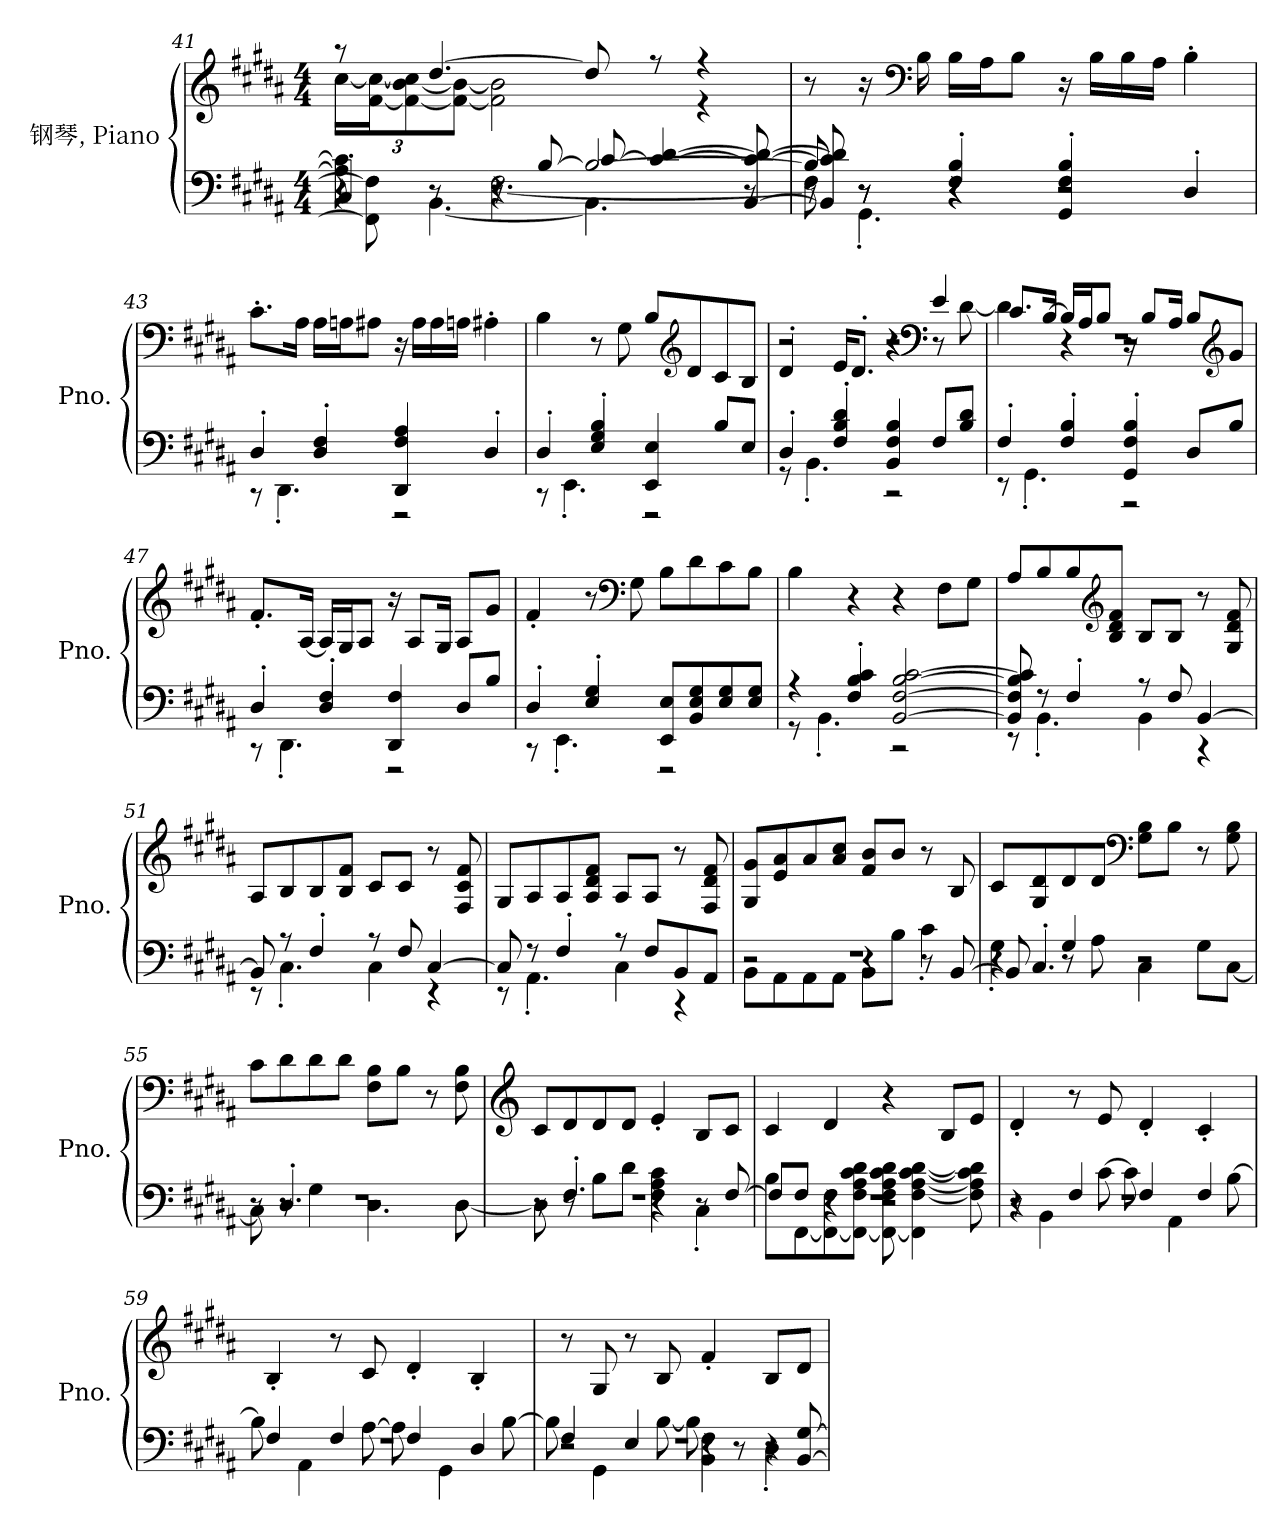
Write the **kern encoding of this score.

**kern	**kern
*part1	*part1
*staff2	*staff1
*I"钢琴, Piano	*
*I'Pno.	*
!!LO:LB:g=z
*clefF4	*clefG2
*k[f#c#g#d#a#]	*k[f#c#g#d#a#]
*M4/4	*M4/4
=41	=41
*^	*^
*	*^	*	*
*	*	*^	*	*
*	*	*	*	*	*Xbrackettup
4r	8A#\] 8c#\]	4C#'/	8FF#\] 8F#\]	8r	[24cc#\LL
.	.	.	.	.	[24f#\ 24cc#\_J
.	.	.	.	.	12f#\_ [12b\ 12cc#\]
.	8r	.	[4.BB\	[4.dd#/	.
.	.	.	.	.	12f#\_ 12b\_J
8r	[2.F#\	4r	.	.	2f#\] 2b\]
[8B/	.	.	.	.	.
2B/_	.	[8c#/	4.BB\]	8dd#/]	.
.	.	4c#/_ [4d#/	.	8r	.
.	.	.	.	4r	4r
.	.	[8BB/ 8c#/_ 8d#/_	8r	.	.
*	*	*	*	*v	*v
=42	=42	=42	=42	=42
8B/]	8F#\]	8BB/] 8c#/] 8d#/]	8r	8r
8r	8r	8r	4.GG#'\	16r
*	*	*	*	*clefF4
.	.	.	.	16B\
4r	4r	4F#/' 4B/'	.	16B\LL
.	.	.	.	16A#\J
.	.	.	.	8B\J
2r	2r	4GG#/' 4F#/' 4B/'	2r	16r
.	.	.	.	16B\LL
.	.	.	.	16B\
.	.	.	.	16A#\JJ
.	.	4D#'/	.	4B'\
*	*v	*v	*v	*
!!LO:LB:g=z
=43	=43	=43
4D#'/	8r	8.c#'\L
.	4.DD#'\	.
.	.	16A#\Jk
4D#/' 4F#/'	.	16A#\LL
.	.	16An\J
.	.	8A#X\J
4DD#/ 4F#/ 4A#/	2r	16r
.	.	16A#\LL
.	.	16A#\
.	.	16An\JJ
4D#'/	.	4A#X'\
=44	=44	=44
4D#'/	8r	4B\
.	4.EE'\	.
4E/' 4G#/' 4B/'	.	8r
.	.	8G#\
4EE/ 4E/	2r	8B/L
*	*	*clefG2
.	.	8d#/
8B/L	.	8c#/
8E/J	.	8B/J
=45	=45	=45
*	*	*^
*	*	*	*^
4D#'/	8r	2r	2r	4d#'/
.	4.BB'\	.	.	.
4F#/' 4B/' 4d#/'	.	.	.	16e/KL
.	.	.	.	8.d#'/J
4BB/ 4F#/ 4B/	2r	4r	4r	2r
*	*	*clefF4	*	*
8F#/L	.	4e/	8r	.
8B/ 8d#/J	.	.	[8d#\	.
!!LO:LB:g=z	!!	!!
=46	=46	=46	=46	=46
4F#'/	8r	1r	4d#\]	8.c#/L
.	4.GG#'\	.	.	.
.	.	.	.	[16B/Jk
4F#/' 4B/'	.	.	4r	16B/LL]
.	.	.	.	16A#/J
.	.	.	.	8B/J
4GG#/' 4F#/' 4B/'	2r	.	2r	16r
.	.	.	.	8B/L
.	.	.	.	16A#/Jk
8D#/L	.	.	.	8B/L
*	*	*clefG2	*	*
8B/J	.	.	.	8g#/J
*	*	*v	*v	*v
=47	=47	=47
4D#'/	8r	8.f#'/L
.	4.DD#'\	.
.	.	[16A#/Jk
4D#/' 4F#/'	.	16A#/LL]
.	.	16G#/J
.	.	8A#/J
4DD#/ 4F#/	2r	16r
.	.	8A#/L
.	.	16G#/Jk
8D#/L	.	8A#/L
8B/J	.	8g#/J
=48	=48	=48
4D#'/	8r	4f#'/
.	4.EE'\	.
4E/' 4G#/'	.	8r
*	*	*clefF4
.	.	8G#\
8EE/ 8E/L	2r	8B\L
8BB/ 8E/ 8G#/	.	8d#\
8E/ 8G#/	.	8c#\
8E/ 8G#/J	.	8B\J
!!LO:PB:g=z
=49	=49	=49
4r	8r	4B\
.	4.BB'\	.
4F#/' 4B/' 4c#/'	.	4r
[2BB/ [2F#/ [2B/ [2c#/	2r	4r
.	.	8F#\L
.	.	8G#\J
=50	=50	=50
8BB/] 8F#/] 8B/] 8c#/]	8r	8A#/L
8r	4.BB'\	8B/
4F#'/	.	8B/
*	*	*clefG2
.	.	8B/ 8d#/ 8f#/J
8r	4BB\	8B/L
8F#/	.	8B/J
[4BB/	4r	8r
.	.	8G#/ 8d#/ 8f#/
=51	=51	=51
8BB/]	8r	8A#/L
8r	4.C#'\	8B/
4F#'/	.	8B/
.	.	8B/ 8f#/J
8r	4C#\	8c#/L
8F#/	.	8c#/J
[4C#/	4r	8r
.	.	8F#/ 8c#/ 8f#/
!!LO:LB:g=z
=52	=52	=52
8C#/]	8r	8G#/L
8r	4.AA#'\	8A#/
4F#'/	.	8A#/
.	.	8A#/ 8d#/ 8f#/J
8r	4C#\	8A#/L
8F#/L	.	8A#/J
8BB/	4r	8r
8AA#/J	.	8F#/ 8d#/ 8f#/
=53	=53	=53
*	*^	*
1r	8BB\L	2r	8G#/ 8g#/L
.	8AA#\	.	8e/ 8a#/
.	8AA#\	.	8a#/
.	8AA#\J	.	8a#/ 8cc#/J
.	8BB\L	4r	8f#/ 8b/L
.	8B\J	.	8b/J
.	4c#'\	8r	8r
.	.	[8BB/	8B/
=54	=54	=54	=54
4r	4G#'\	8BB/]	8c#/L
.	.	4.C#'/	8G#/ 8d#/
4G#/	8r	.	8d#/
.	8A#\	.	8d#/J
*	*	*	*clefF4
2r	4C#\	2r	8G#\ 8B\L
.	.	.	8B\J
.	8G#\L	.	8r
.	[8C#\J	.	8G#\ 8B\
=55	=55	=55	=55
1r	8C#\]	8r	8c#\L
.	8r	4.D#'/	8d#\
.	4G#\	.	8d#\
.	.	.	8d#\J
.	4.D#\	2r	8F#\ 8B\L
.	.	.	8B\J
.	.	.	8r
.	[8D#\	.	8F#\ 8B\
!!LO:LB:g=z
=56	=56	=56	=56
*	*	*	*clefG2
1r	8D#\]	8r	8c#/L
.	8r	4.F#'/	8d#/
.	8B\L	.	8d#/
.	8d#\J	.	8d#/J
.	4F#\ 4A#\ 4c#\	4r	4e'/
.	4C#'\	8r	8B/L
.	.	[8F#/	8c#/J
=57	=57	=57	=57
1r	8B\L	8F#/L]	4c#/
.	[8FF#\	8F#/J	.
.	8FF#\_ 8F#\	4r	4d#/
.	8FF#\_ 8F#\ 8A#\ 8c#\ 8d#\J	.	.
.	8FF#\_ 8F#\ 8A#\ 8c#\ 8d#\	2r	4r
.	4FF#\] [4F#\ [4A#\ [4c#\ [4d#\	.	.
.	.	.	8B/L
.	8F#\] 8A#\] 8c#\] 8d#\]	.	8e/J
=58	=58	=58	=58
1r	4r	8r	4d#'/
.	.	4BB\	.
.	4F#/	.	8r
.	.	[8c#\	8e/
.	4F#/	8c#\]	4d#'/
.	.	4AA#\	.
.	4F#/	.	4c#'/
.	.	[8B\	.
!!LO:LB:g=z
=59	=59	=59	=59
1r	4F#/	8B\]	4B'/
.	.	4AA#\	.
.	4F#/	.	8r
.	.	[8A#\	8c#/
.	4F#/	8A#\]	4d#'/
.	.	4GG#\	.
.	4D#/	.	4B'/
.	.	[8B\	.
=60	=60	=60	=60
*	*	*^	*
1r	2r	4F#/	8B\]	8r
.	.	.	4GG#\	8G#/
.	.	4E/	.	8r
.	.	.	[8B\	8B/
.	4BB\ 4F#\	4r	8B\]	4f#'/
.	.	.	8r	.
.	4D#'\	8r	4r	8B/L
.	.	[8BB/ [8G#/	.	8d#/J
*v	*v	*v	*v	*
=	=
*-	*-
